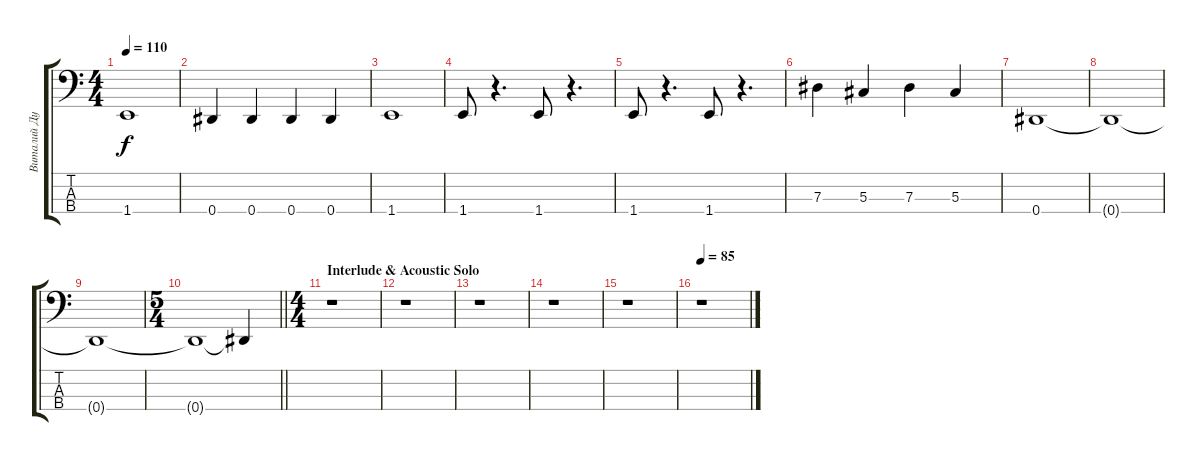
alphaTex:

\track ("Виталий Дубинин" "Виталий Ду") {instrument electricbassfinger}
\staff {score tabs}
\tuning (Gb2 Db2 Ab1 Eb1) {hide}
\ts (4 4)
\tempo 110
\clef f4
\ks c
1.4.1{dy f} |
0.4.4 0.4.4 0.4.4 0.4.4 |
1.4.1 |
1.4.8 r.4{d} 1.4.8 r.4{d} |
1.4.8 r.4{d} 1.4.8 r.4{d} |
7.3.4 5.3.4 7.3.4 5.3.4 |
0.4.1 |
0.4{t}.1 |
0.4{t}.1 |
\ts (5 4)
\barLineRight lightlight
0.4{t}.1 0.4{t}.4 |
\ts (4 4)
\section ("" "Interlude & Acoustic Solo")
r.1 |
r.1 |
r.1 |
r.1 |
r.1 |
\tempo 85
r.1
